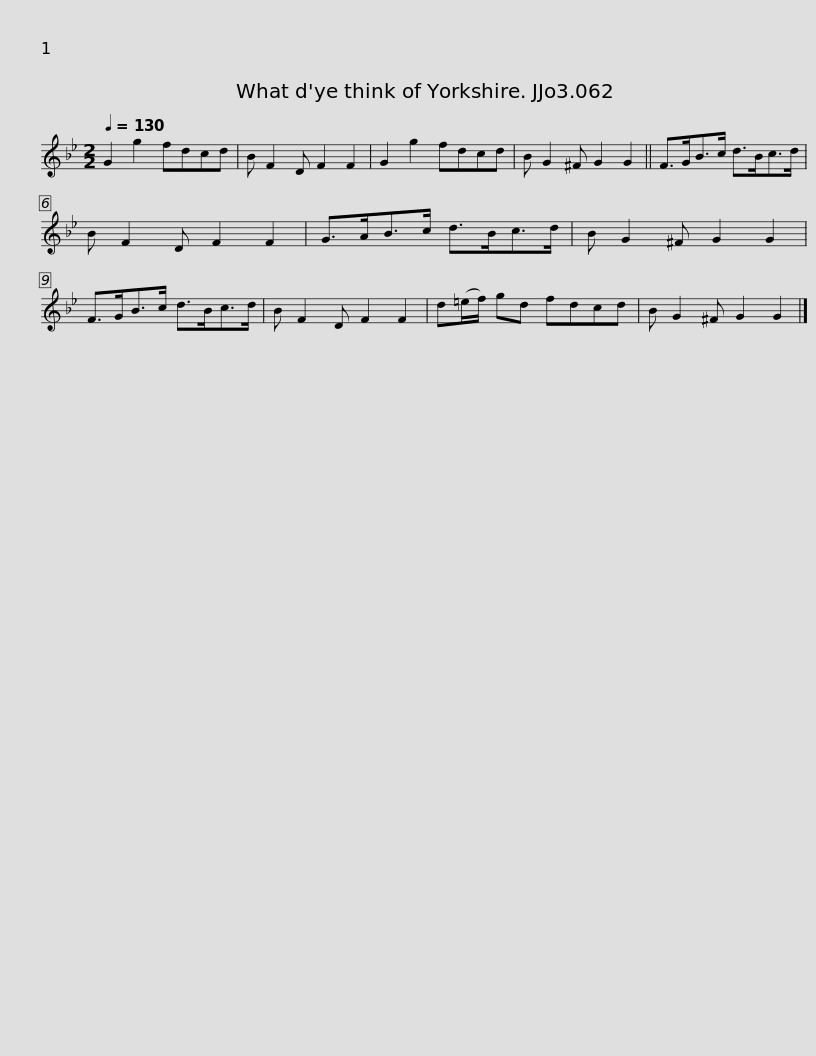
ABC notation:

X:1
L:1/8
Q:1/4=130
M:2/2
I:linebreak $
K:Gmin
V:1 treble
V:1
 G2 g2 fdcd | B F2 D F2 F2 | G2 g2 fdcd | B G2 ^F G2 G2 || F>GB>c d>Bc>d | %5
 B F2 D F2 F2 |$ G>AB>c d>Bc>d | B G2 ^F G2 G2 | F>GB>c d>Bc>d | B F2 D F2 F2 | %10
 d(=e/f/) gd fdcd |$ B G2 ^F G2 G2 |] %12
